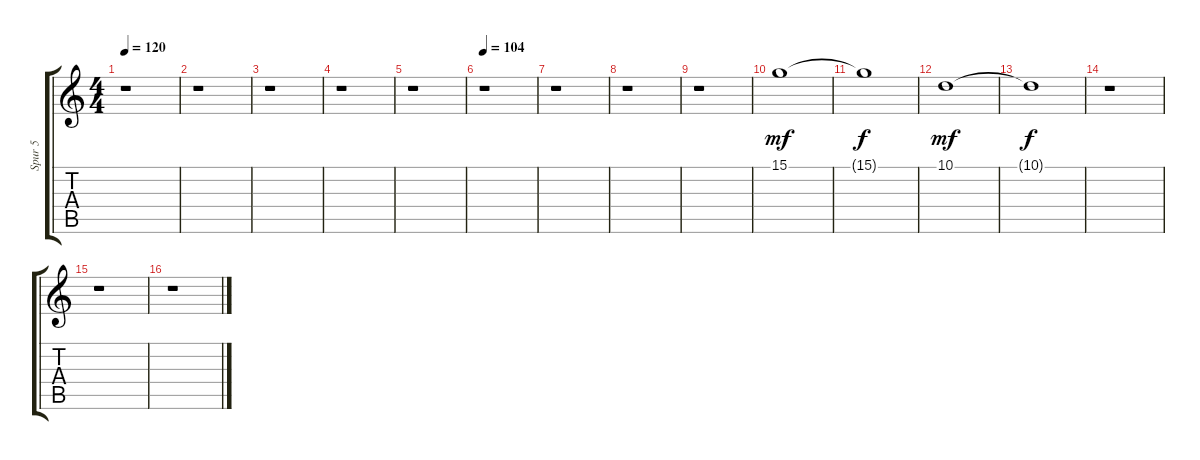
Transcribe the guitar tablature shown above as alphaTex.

\track ("Spur 5" "Spur 5") {instrument synthstrings2}
\staff {score tabs}
\tuning (E4 B3 G3 D3 A2 E2) {hide}
\ts (4 4)
\tempo 120
\clef g2
\ks c
r.1{dy mf instrument synthstrings2} |
r.1 |
r.1 |
r.1 |
r.1 |
\tempo 104
r.1 |
r.1 |
r.1 |
r.1 |
15.1.1 |
15.1{t}.1{dy f} |
10.1.1{dy mf} |
10.1{t}.1{dy f} |
r.1 |
r.1 |
r.1
